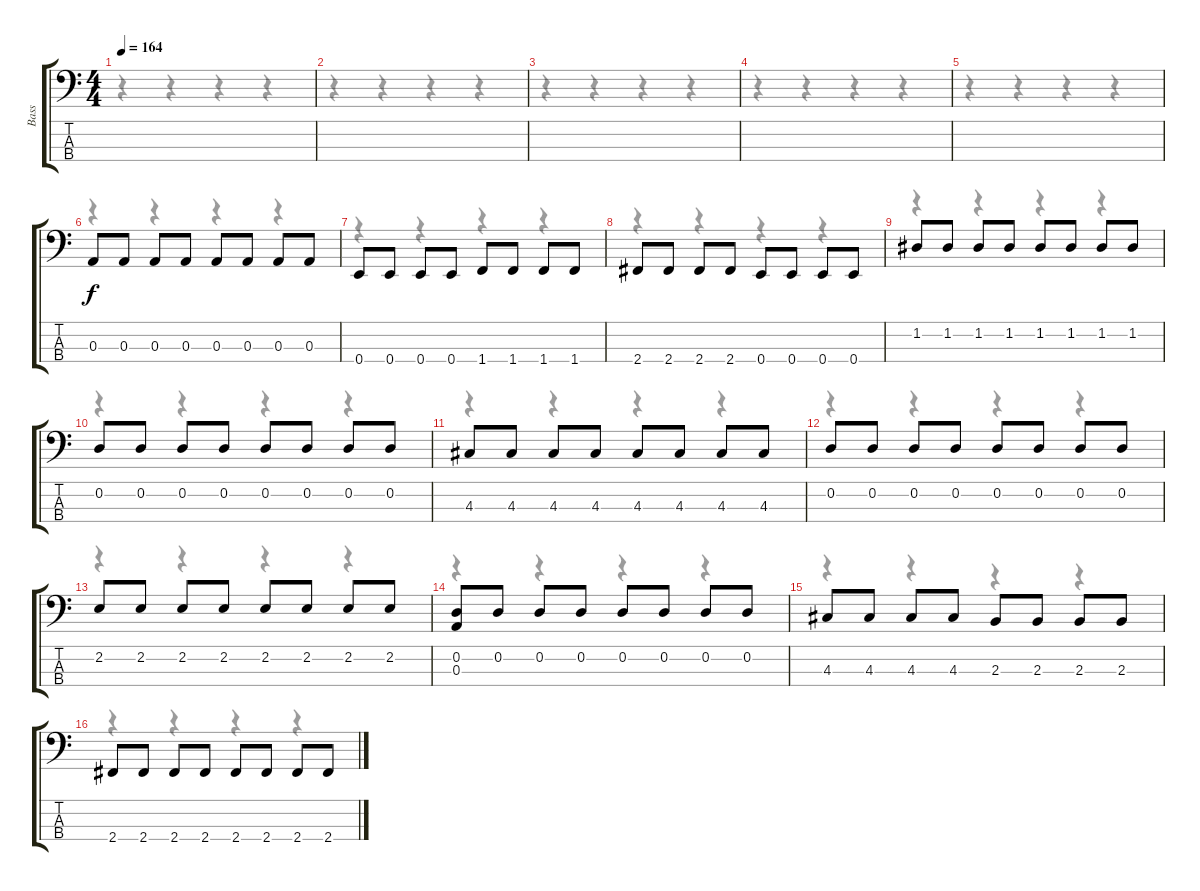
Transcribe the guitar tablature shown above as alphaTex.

\track ("Bass" "Bass") {instrument electricbassfinger}
\staff {score tabs}
\tuning (G2 D2 A1 E1) {hide}
\voice
\ts (4 4)
\tempo 164
\clef f4
\ks c
|
|
|
|
|
0.3.8 0.3.8 0.3.8 0.3.8 0.3.8 0.3.8 0.3.8 0.3.8 |
0.4.8 0.4.8 0.4.8 0.4.8 1.4.8 1.4.8 1.4.8 1.4.8 |
2.4.8 2.4.8 2.4.8 2.4.8 0.4.8 0.4.8 0.4.8 0.4.8 |
1.2.8 1.2.8 1.2.8 1.2.8 1.2.8 1.2.8 1.2.8 1.2.8 |
0.2.8 0.2.8 0.2.8 0.2.8 0.2.8 0.2.8 0.2.8 0.2.8 |
4.3.8 4.3.8 4.3.8 4.3.8 4.3.8 4.3.8 4.3.8 4.3.8 |
0.2.8 0.2.8 0.2.8 0.2.8 0.2.8 0.2.8 0.2.8 0.2.8 |
2.2.8 2.2.8 2.2.8 2.2.8 2.2.8 2.2.8 2.2.8 2.2.8 |
(0.2 0.3).8 0.2.8 0.2.8 0.2.8 0.2.8 0.2.8 0.2.8 0.2.8 |
4.3.8 4.3.8 4.3.8 4.3.8 2.3.8 2.3.8 2.3.8 2.3.8 |
2.4.8 2.4.8 2.4.8 2.4.8 2.4.8 2.4.8 2.4.8 2.4.8
\voice
\clef f4
\ottava regular
\simile none
\ks c
r.4{dy f} r.4 r.4 r.4 |
r.4 r.4 r.4 r.4 |
r.4 r.4 r.4 r.4 |
r.4 r.4 r.4 r.4 |
r.4 r.4 r.4 r.4 |
r.4 r.4 r.4 r.4 |
r.4 r.4 r.4 r.4 |
r.4 r.4 r.4 r.4 |
r.4 r.4 r.4 r.4 |
r.4 r.4 r.4 r.4 |
r.4 r.4 r.4 r.4 |
r.4 r.4 r.4 r.4 |
r.4 r.4 r.4 r.4 |
r.4 r.4 r.4 r.4 |
r.4 r.4 r.4 r.4 |
r.4 r.4 r.4 r.4
